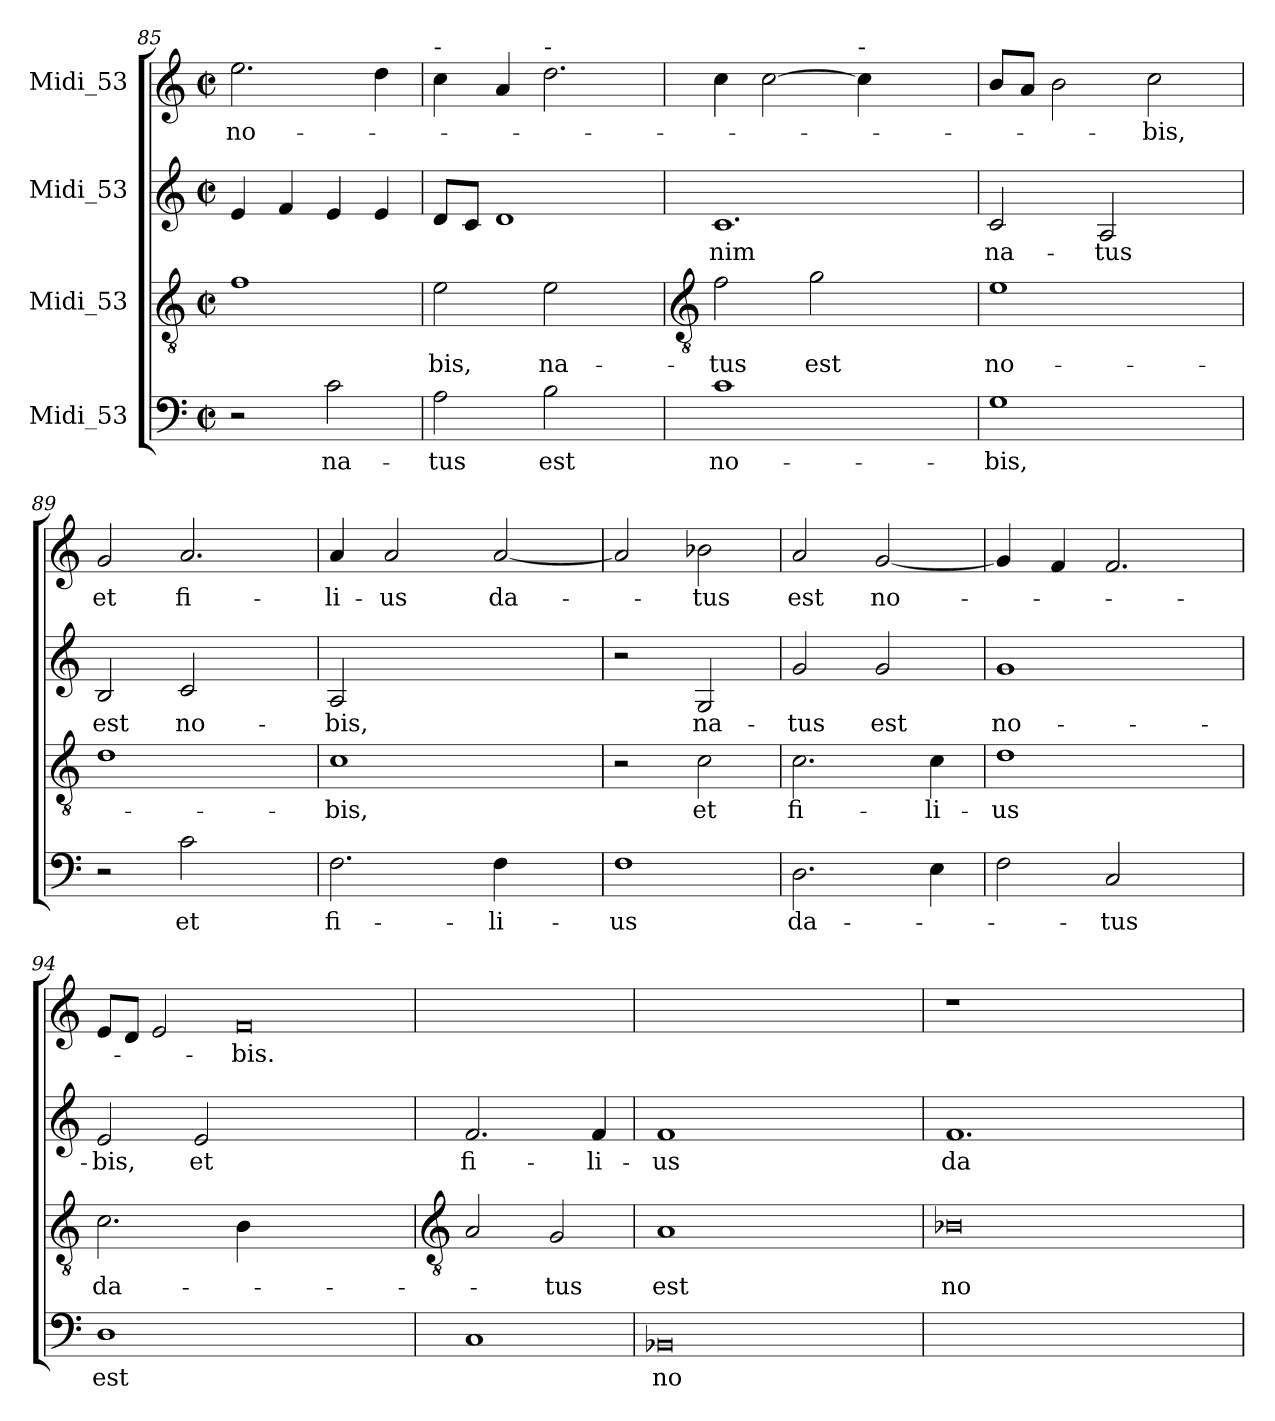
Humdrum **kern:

**kern	**text	**kern	**text	**kern	**text	**kern	**text
*part4	*part4	*part3	*part3	*part2	*part2	*part1	*part1
*staff4	*staff4	*staff3	*staff3	*staff2	*staff2	*staff1	*staff1
*I"Midi_53	*	*I"Midi_53	*	*I"Midi_53	*	*I"Midi_53	*
*clefF4	*	*clefGv2	*	*clefG2	*	*clefG2	*
*k[]	*	*k[]	*	*k[]	*	*k[]	*
*C:	*	*C:	*	*C:	*	*C:	*
*M2/2	*	*M2/2	*	*M2/2	*	*M2/2	*
*met(c|)	*	*met(c|)	*	*met(c|)	*	*met(c|)	*
=85	=85	=85	=85	=85	=85	=85	=85
!	!	!	!	!	!	!	!LO:LY:b
2r	.	1f	.	4e/	.	2.ee\	no-
.	.	.	.	4f/	.	.	.
!	!LO:LY:b	!	!	!	!	!	!
2c\	na-	.	.	4e/	.	.	.
.	.	.	.	4e/	.	4dd\	.
!!LO:LB:g=z
=86	=86	=86	=86	=86	=86	=86	=86
!	!	!	!	!	!	!LO:TX:a:t=-	!
!	!LO:LY:b	!	!LO:LY:b	!	!	!	!
2A\	-tus	2e\	-bis,	8d/L	.	4cc\	.
.	.	.	.	8c/J	.	.	.
.	.	.	.	1d	.	4a/	.
!	!	!	!	!	!	!LO:TX:a:t=-	!
!	!LO:LY:b	!	!LO:LY:b	!	!	!	!
2B\	est	2e\	na-	.	.	2.dd\	.
4ryy	.	4ryy	.	.	.	.	.
!!LO:LB:g=z
=87	=87	=87	=87	=87	=87	=87	=87
*	*	*clefGv2	*	*	*	*	*
!	!LO:LY:b	!	!LO:LY:b	!	!LO:LY:b	!	!
1c	no-	2f\	-tus	1.c	-nim	4cc\	.
.	.	.	.	.	.	[2cc\	.
!	!	!	!LO:LY:b	!	!	!	!
.	.	2g\	est	.	.	.	.
!	!	!	!	!	!	!LO:TX:a:t=-	!
.	.	.	.	.	.	4cc\]	.
2ryy	.	2ryy	.	.	.	2ryy	.
=88	=88	=88	=88	=88	=88	=88	=88
!	!LO:LY:b	!	!LO:LY:b	!	!LO:LY:b	!	!
1G	-bis,	1e	no-	2c/	na-	8b/L	.
.	.	.	.	.	.	8a/J	.
.	.	.	.	.	.	2b\	.
!	!	!	!	!	!LO:LY:b	!	!
.	.	.	.	2A/	-tus	.	.
!	!	!	!	!	!	!	!LO:LY:b
.	.	.	.	.	.	2cc\	-bis,
4ryy	.	4ryy	.	4ryy	.	.	.
=89	=89	=89	=89	=89	=89	=89	=89
!	!	!	!	!	!LO:LY:b	!	!LO:LY:b
2r	.	1d	.	2B/	est	2g/	et
!	!LO:LY:b	!	!	!	!LO:LY:b	!	!LO:LY:b
2c\	et	.	.	2c/	no-	2.a/	fi-
4ryy	.	4ryy	.	4ryy	.	.	.
=90	=90	=90	=90	=90	=90	=90	=90
!	!LO:LY:b	!	!LO:LY:b	!	!LO:LY:b	!	!LO:LY:b
2.F\	fi-	1c	-bis,	2A/	-bis,	4a/	-li-
!	!	!	!	!	!	!	!LO:LY:b
.	.	.	.	.	.	2a/	-us
.	.	.	.	2.ryy	.	.	.
!	!LO:LY:b	!	!	!	!	!	!LO:LY:b
4F\	-li-	.	.	.	.	[2a/	da-
4ryy	.	4ryy	.	.	.	.	.
!!LO:LB:g=z
=91	=91	=91	=91	=91	=91	=91	=91
!	!LO:LY:b	!	!	!	!	!	!
1F	-us	2r	.	2r	.	2a/]	.
!	!	!	!LO:LY:b	!	!LO:LY:b	!	!LO:LY:b
.	.	2c\	et	2G/	na-	2b-X\	-tus
=92	=92	=92	=92	=92	=92	=92	=92
!	!LO:LY:b	!	!LO:LY:b	!	!LO:LY:b	!	!LO:LY:b
2.D\	da-	2.c\	fi-	2g/	-tus	2a/	est
!	!	!	!	!	!LO:LY:b	!	!LO:LY:b
.	.	.	.	2g/	est	[2g/	no-
!	!	!	!LO:LY:b	!	!	!	!
4E\	.	4c\	-li-	.	.	.	.
!!LO:LB:g=z
=93	=93	=93	=93	=93	=93	=93	=93
!	!	!	!LO:LY:b	!	!LO:LY:b	!	!
2F\	.	1d	-us	1g	no-	4g/]	.
.	.	.	.	.	.	4f/	.
!	!LO:LY:b	!	!	!	!	!	!
2C/	-tus	.	.	.	.	2.f/	.
4ryy	.	4ryy	.	4ryy	.	.	.
!!LO:LB:g=z
=94A	=94A	=94A	=94A	=94A	=94A	=94A	=94A
!	!LO:LY:b	!	!LO:LY:b	!	!LO:LY:b	!	!
1D	est	2.c\	da-	2e/	-bis,	8e/L	.
.	.	.	.	.	.	8d/J	.
.	.	.	.	.	.	2e/	.
!	!	!	!	!	!LO:LY:b	!	!
.	.	.	.	2e/	et	.	.
!	!	!	!	!	!	!	!LO:LY:b
.	.	4B\	.	.	.	0f/	-bis.
1..ryy	.	1..ryy	.	1..ryy	.	.	.
!!LO:LB:g=z
=95	=95	=95	=95	=95	=95	=95	=95
*	*	*clefGv2	*	*	*	*	*
!	!	!	!	!	!LO:LY:b	!	!
1C	.	2A/	.	2.f/	fi-	4ryy	.
.	.	.	.	.	.	4ryy	.
!	!	!	!LO:LY:b	!	!	!	!
.	.	2G/	-tus	.	.	4ryy	.
!	!	!	!	!	!LO:LY:b	!	!
.	.	.	.	4f/	-li-	4ryy	.
=96	=96	=96	=96	=96	=96	=96	=96
!	!LO:LY:b	!	!LO:LY:b	!	!LO:LY:b	!	!
0BB-X	no-	1A	est	1f	-us	4ryy	.
.	.	.	.	.	.	4ryy	.
.	.	.	.	.	.	4ryy	.
.	.	.	.	.	.	4ryy	.
.	.	1ryy	.	1ryy	.	1ryy	.
=98A	=98A	=98A	=98A	=98A	=98A	=98A	=98A
!	!	!	!LO:LY:b	!	!LO:LY:b	!	!
4ryy	.	0B-X	no-	1.f	da-	1r	.
4ryy	.	.	.	.	.	.	.
4ryy	.	.	.	.	.	.	.
4ryy	.	.	.	.	.	.	.
1ryy	.	.	.	.	.	1ryy	.
.	.	.	.	2ryy	.	.	.
=	=	=	=	=	=	=	=
*-	*-	*-	*-	*-	*-	*-	*-
